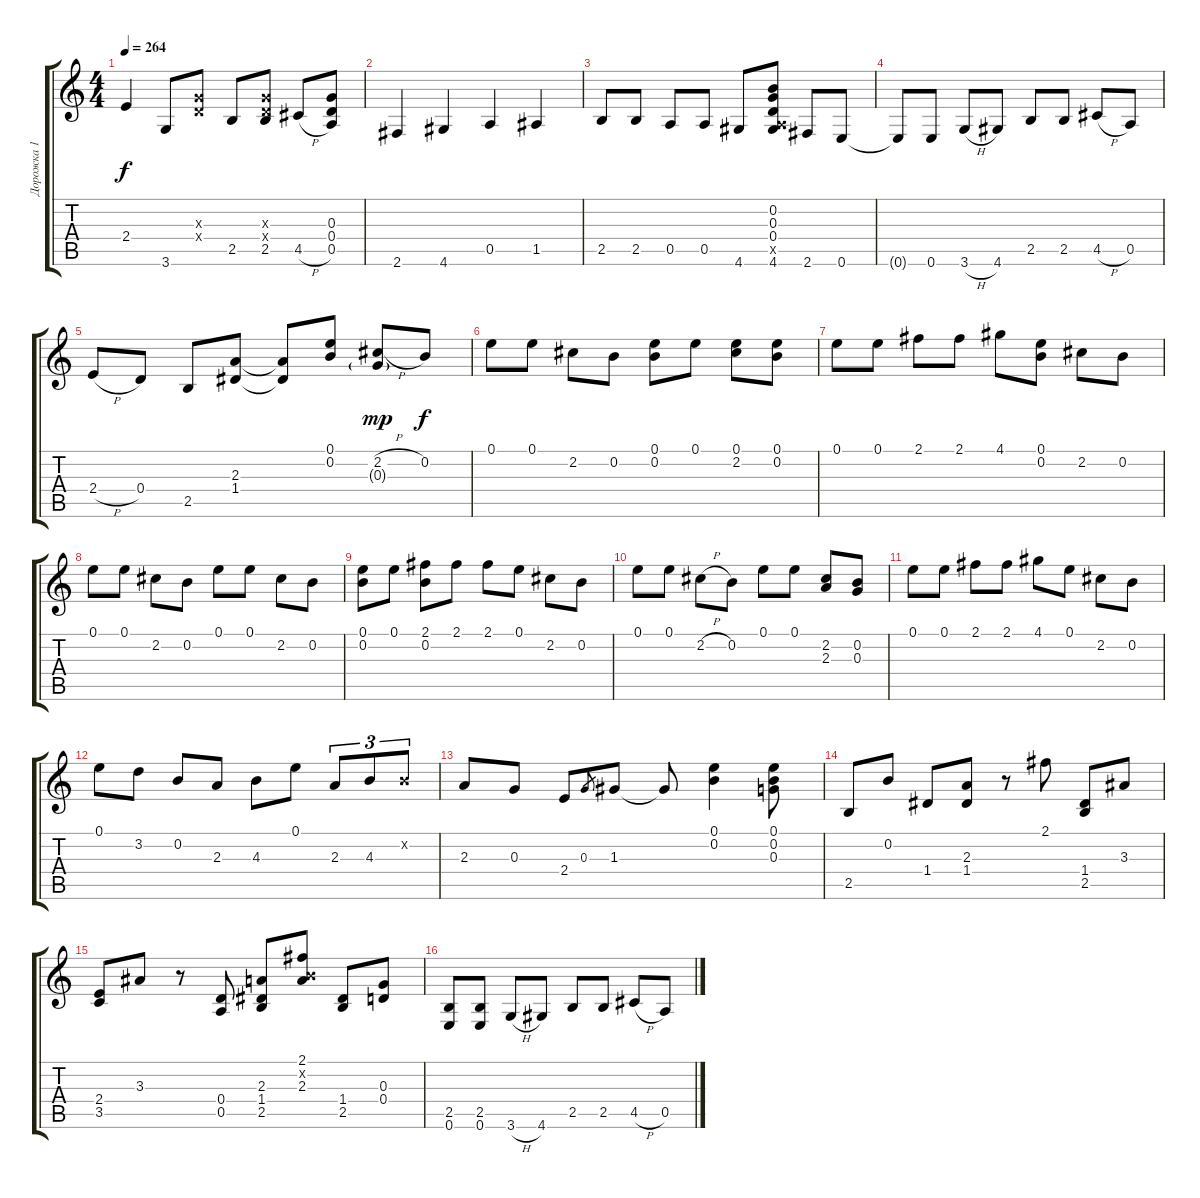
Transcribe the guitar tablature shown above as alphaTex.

\track ("Дорожка 1" "Дорожка 1") {instrument acousticguitarsteel}
\staff {score tabs}
\tuning (E4 B3 G3 D3 A2 E2) {hide}
\ts (4 4)
\tempo 264
\clef g2
\ks c
2.4.4{dy f} 3.6.8 (0.3{x} 0.4{x}).8 2.5.8 (0.3{x} 0.4{x} 2.5).8 4.5{h}.8 (0.3 0.4 0.5).8 |
2.6.4 4.6.4 0.5.4 1.5.4 |
2.5.8 2.5.8 0.5.8 0.5.8 4.6.8 (0.2 0.3 0.4 0.5{x} 4.6).8 2.6.8 0.6.8 |
0.6{t}.8 0.6.8 3.6{h}.8 4.6.8 2.5.8 2.5.8 4.5{h}.8 0.5.8 |
2.4{h}.8 0.4.8 2.5.8 (2.3 1.4).8 (2.3{t} 1.4{t}).8 (0.1 0.2).8 (2.2{h} 0.3{g}).8{dy mp} 0.2.8{dy f} |
0.1.8 0.1.8 2.2.8 0.2.8 (0.1 0.2).8 0.1.8 (0.1 2.2).8 (0.1 0.2).8 |
0.1.8 0.1.8 2.1.8 2.1.8 4.1.8 (0.1 0.2).8 2.2.8 0.2.8 |
0.1.8 0.1.8 2.2.8 0.2.8 0.1.8 0.1.8 2.2.8 0.2.8 |
(0.1 0.2).8 0.1.8 (2.1 0.2).8 2.1.8 2.1.8 0.1.8 2.2.8 0.2.8 |
0.1.8 0.1.8 2.2{h}.8 0.2.8 0.1.8 0.1.8 (2.2 2.3).8 (0.2 0.3).8 |
0.1.8 0.1.8 2.1.8 2.1.8 4.1.8 0.1.8 2.2.8 0.2.8 |
0.1.8 3.2.8 0.2.8 2.3.8 4.3.8 0.1.8 2.3.8{tu (3 2)} 4.3.8{tu (3 2)} 0.2{x}.8{tu (3 2)} |
2.3.8 0.3.8 2.4.8 0.3.8{gr} 1.3.8 1.3{t}.8 (0.1 0.2).4 (0.1 0.2 0.3).8 |
2.5.8 0.2.8 1.4.8 (2.3 1.4).8 r.8 2.1.8 (1.4 2.5).8 3.3.8 |
(2.4 3.5).8 3.3.8 r.8 (0.4 0.5).8 (2.3 1.4 2.5).8 (2.1 0.2{x} 2.3).8 (1.4 2.5).8 (0.3 0.4).8 |
(2.5 0.6).8 (2.5 0.6).8 3.6{h}.8 4.6.8 2.5.8 2.5.8 4.5{h}.8 0.5.8
